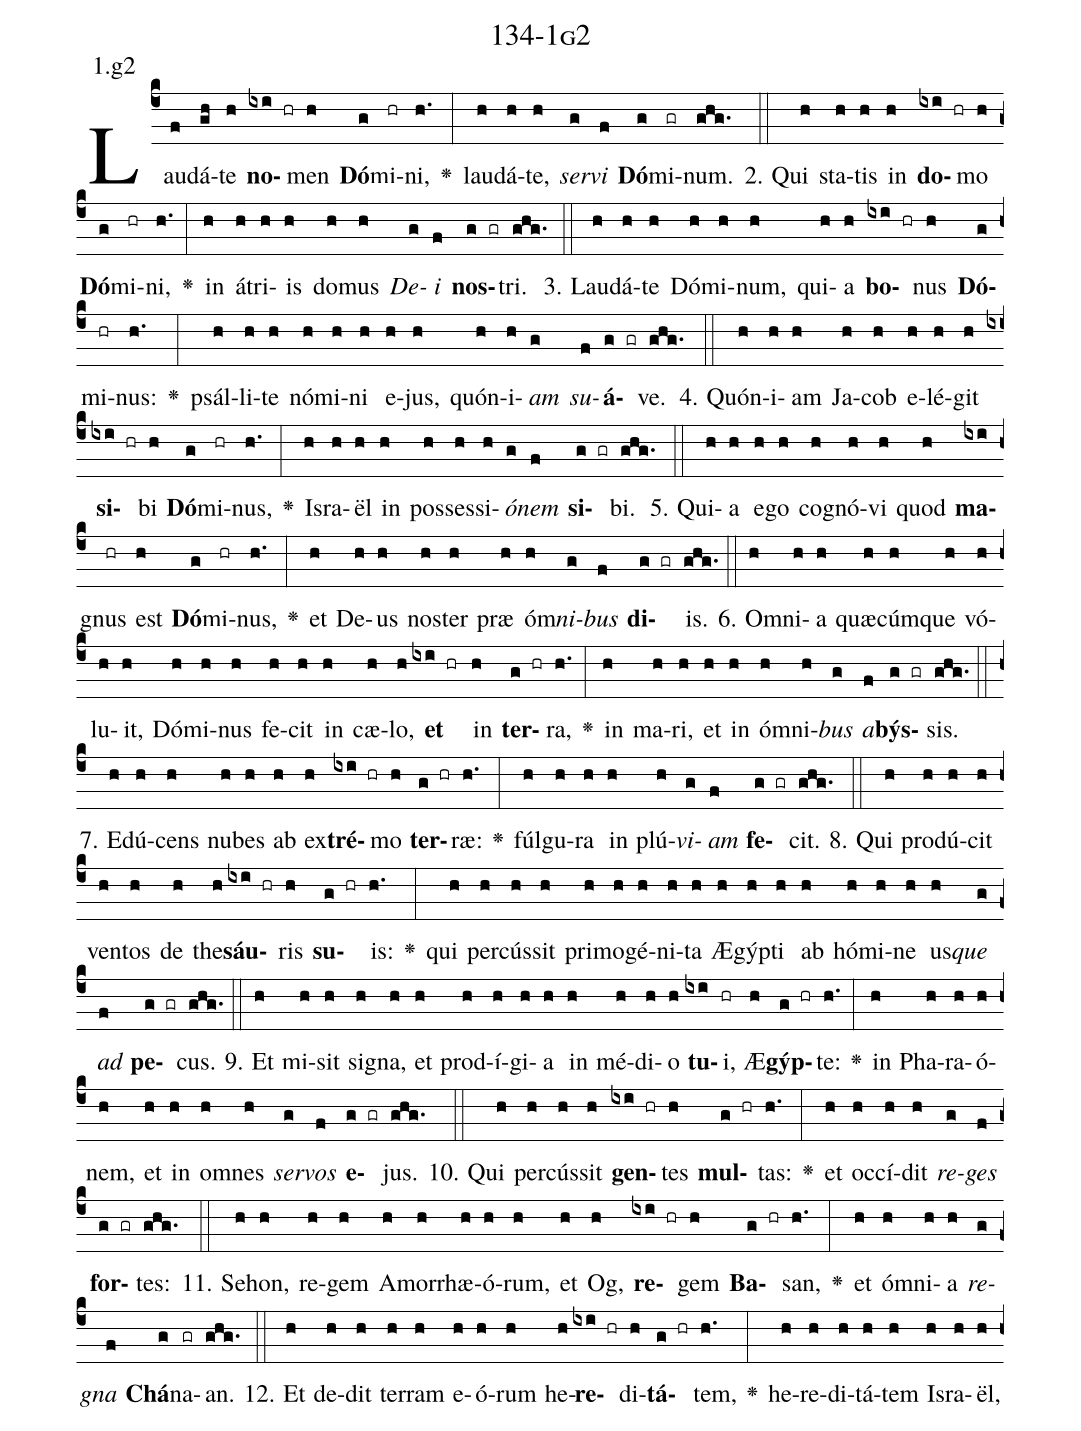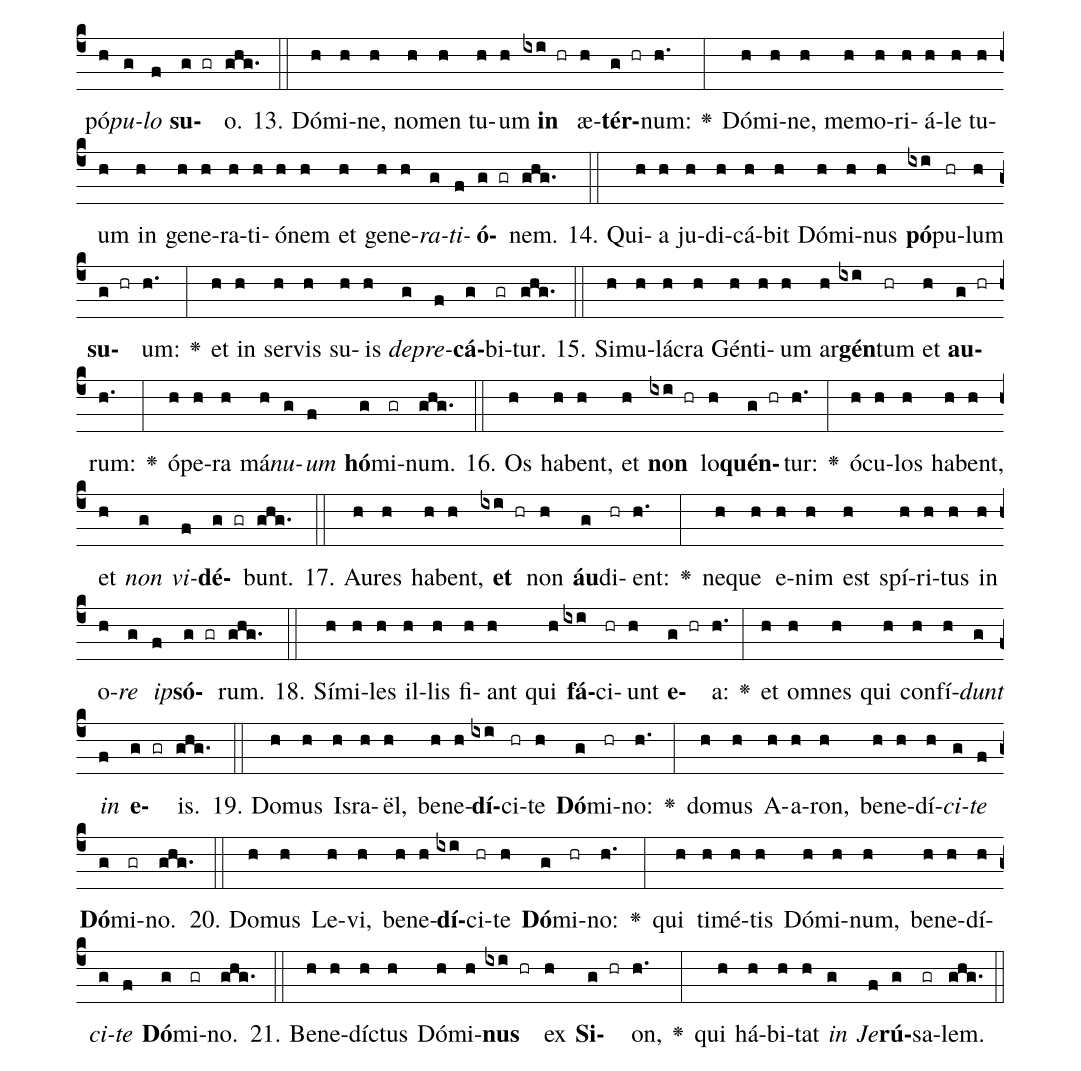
name: 134-1g2;
annotation: 1.g2;
%%
(c4)Lau(f)dá(gh)te(h) <b>no</b>(ixi hr)men(h) <b>Dó</b>(g)mi(hr)ni,(h.) <v>\greheightstar</v>(:) lau(h)dá(h)te,(h) <i>ser</i>(g)<i>vi</i>(f) <b>Dó</b>(g)mi(gr)num.(ghg.) (::)
2. Qui(h) sta(h)tis(h) in(h) <b>do</b>(ixi hr)mo(h) <b>Dó</b>(g)mi(hr)ni,(h.) <v>\greheightstar</v>(:) in(h) á(h)tri(h)is(h) do(h)mus(h) <i>De</i>(g)<i>i</i>(f) <b>nos</b>(g gr)tri.(ghg.) (::)
3. Lau(h)dá(h)te(h) Dó(h)mi(h)num,(h) qui(h)a(h) <b>bo</b>(ixi hr)nus(h) <b>Dó</b>(g)mi(hr)nus:(h.) <v>\greheightstar</v>(:) psál(h)li(h)te(h) nó(h)mi(h)ni(h) e(h)jus,(h) quón(h)i(h)<i>am</i>(g) <i>su</i>(f)<b>á</b>(g gr)ve.(ghg.) (::)
4. Quón(h)i(h)am(h) Ja(h)cob(h) e(h)lé(h)git(h) <b>si</b>(ixi hr)bi(h) <b>Dó</b>(g)mi(hr)nus,(h.) <v>\greheightstar</v>(:) Is(h)ra(h)ël(h) in(h) pos(h)ses(h)si(h)<i>ó</i>(g)<i>nem</i>(f) <b>si</b>(g gr)bi.(ghg.) (::)
5. Qui(h)a(h) e(h)go(h) co(h)gnó(h)vi(h) quod(h) <b>ma</b>(ixi)gnus(hr) est(h) <b>Dó</b>(g)mi(hr)nus,(h.) <v>\greheightstar</v>(:) et(h) De(h)us(h) nos(h)ter(h) præ(h) óm(h)<i>ni</i>(g)<i>bus</i>(f) <b>di</b>(g gr)is.(ghg.) (::)
6. Om(h)ni(h)a(h) quæ(h)cúm(h)que(h) vó(h)lu(h)it,(h) Dó(h)mi(h)nus(h) fe(h)cit(h) in(h) cæ(h)lo,(h) <b>et</b>(ixi hr) in(h) <b>ter</b>(g hr)ra,(h.) <v>\greheightstar</v>(:) in(h) ma(h)ri,(h) et(h) in(h) óm(h)ni(h)<i>bus</i>(g) <i>a</i>(f)<b>býs</b>(g gr)sis.(ghg.) (::)
7. E(h)dú(h)cens(h) nu(h)bes(h) ab(h) ex(h)<b>tré</b>(ixi hr)mo(h) <b>ter</b>(g hr)ræ:(h.) <v>\greheightstar</v>(:) fúl(h)gu(h)ra(h) in(h) plú(h)<i>vi</i>(g)<i>am</i>(f) <b>fe</b>(g gr)cit.(ghg.) (::)
8. Qui(h) pro(h)dú(h)cit(h) ven(h)tos(h) de(h) the(h)<b>sáu</b>(ixi hr)ris(h) <b>su</b>(g hr)is:(h.) <v>\greheightstar</v>(:) qui(h) per(h)cús(h)sit(h) pri(h)mo(h)gé(h)ni(h)ta(h) Æ(h)gýp(h)ti(h) ab(h) hó(h)mi(h)ne(h) us(h)<i>que</i>(g) <i>ad</i>(f) <b>pe</b>(g gr)cus.(ghg.) (::)
9. Et(h) mi(h)sit(h) si(h)gna,(h) et(h) prod(h)í(h)gi(h)a(h) in(h) mé(h)di(h)o(h) <b>tu</b>(ixi)i,(hr) Æ(h)<b>gýp</b>(g hr)te:(h.) <v>\greheightstar</v>(:) in(h) Pha(h)ra(h)ó(h)nem,(h) et(h) in(h) om(h)nes(h) <i>ser</i>(g)<i>vos</i>(f) <b>e</b>(g gr)jus.(ghg.) (::)
10. Qui(h) per(h)cús(h)sit(h) <b>gen</b>(ixi hr)tes(h) <b>mul</b>(g hr)tas:(h.) <v>\greheightstar</v>(:) et(h) oc(h)cí(h)dit(h) <i>re</i>(g)<i>ges</i>(f) <b>for</b>(g gr)tes:(ghg.) (::)
11. Se(h)hon,(h) re(h)gem(h) A(h)mor(h)rhæ(h)ó(h)rum,(h) et(h) Og,(h) <b>re</b>(ixi hr)gem(h) <b>Ba</b>(g hr)san,(h.) <v>\greheightstar</v>(:) et(h) óm(h)ni(h)a(h) <i>re</i>(g)<i>gna</i>(f) <b>Chá</b>(g)na(gr)an.(ghg.) (::)
12. Et(h) de(h)dit(h) ter(h)ram(h) e(h)ó(h)rum(h) he(h)<b>re</b>(ixi hr)di(h)<b>tá</b>(g hr)tem,(h.) <v>\greheightstar</v>(:) he(h)re(h)di(h)tá(h)tem(h) Is(h)ra(h)ël,(h) pó(h)<i>pu</i>(g)<i>lo</i>(f) <b>su</b>(g gr)o.(ghg.) (::)
13. Dó(h)mi(h)ne,(h) no(h)men(h) tu(h)um(h) <b>in</b>(ixi hr) æ(h)<b>tér</b>(g hr)num:(h.) <v>\greheightstar</v>(:) Dó(h)mi(h)ne,(h) me(h)mo(h)ri(h)á(h)le(h) tu(h)um(h) in(h) ge(h)ne(h)ra(h)ti(h)ó(h)nem(h) et(h) ge(h)ne(h)<i>ra</i>(g)<i>ti</i>(f)<b>ó</b>(g gr)nem.(ghg.) (::)
14. Qui(h)a(h) ju(h)di(h)cá(h)bit(h) Dó(h)mi(h)nus(h) <b>pó</b>(ixi)pu(hr)lum(h) <b>su</b>(g hr)um:(h.) <v>\greheightstar</v>(:) et(h) in(h) ser(h)vis(h) su(h)is(h) <i>de</i>(g)<i>pre</i>(f)<b>cá</b>(g)bi(gr)tur.(ghg.) (::)
15. Si(h)mu(h)lá(h)cra(h) Gén(h)ti(h)um(h) ar(h)<b>gén</b>(ixi)tum(hr) et(h) <b>au</b>(g hr)rum:(h.) <v>\greheightstar</v>(:) ó(h)pe(h)ra(h) má(h)<i>nu</i>(g)<i>um</i>(f) <b>hó</b>(g)mi(gr)num.(ghg.) (::)
16. Os(h) ha(h)bent,(h) et(h) <b>non</b>(ixi hr) lo(h)<b>quén</b>(g hr)tur:(h.) <v>\greheightstar</v>(:) ó(h)cu(h)los(h) ha(h)bent,(h) et(h) <i>non</i>(g) <i>vi</i>(f)<b>dé</b>(g gr)bunt.(ghg.) (::)
17. Au(h)res(h) ha(h)bent,(h) <b>et</b>(ixi hr) non(h) <b>áu</b>(g)di(hr)ent:(h.) <v>\greheightstar</v>(:) ne(h)que(h) e(h)nim(h) est(h) spí(h)ri(h)tus(h) in(h) o(h)<i>re</i>(g) <i>ip</i>(f)<b>só</b>(g gr)rum.(ghg.) (::)
18. Sí(h)mi(h)les(h) il(h)lis(h) fi(h)ant(h) qui(h) <b>fá</b>(ixi)ci(hr)unt(h) <b>e</b>(g hr)a:(h.) <v>\greheightstar</v>(:) et(h) om(h)nes(h) qui(h) con(h)fí(h)<i>dunt</i>(g) <i>in</i>(f) <b>e</b>(g gr)is.(ghg.) (::)
19. Do(h)mus(h) Is(h)ra(h)ël,(h) be(h)ne(h)<b>dí</b>(ixi)ci(hr)te(h) <b>Dó</b>(g)mi(hr)no:(h.) <v>\greheightstar</v>(:) do(h)mus(h) A(h)a(h)ron,(h) be(h)ne(h)dí(h)<i>ci</i>(g)<i>te</i>(f) <b>Dó</b>(g)mi(gr)no.(ghg.) (::)
20. Do(h)mus(h) Le(h)vi,(h) be(h)ne(h)<b>dí</b>(ixi)ci(hr)te(h) <b>Dó</b>(g)mi(hr)no:(h.) <v>\greheightstar</v>(:) qui(h) ti(h)mé(h)tis(h) Dó(h)mi(h)num,(h) be(h)ne(h)dí(h)<i>ci</i>(g)<i>te</i>(f) <b>Dó</b>(g)mi(gr)no.(ghg.) (::)
21. Be(h)ne(h)díc(h)tus(h) Dó(h)mi(h)<b>nus</b>(ixi hr) ex(h) <b>Si</b>(g hr)on,(h.) <v>\greheightstar</v>(:) qui(h) há(h)bi(h)tat(h) <i>in</i>(g) <i>Je</i>(f)<b>rú</b>(g)sa(gr)lem.(ghg.) (::)
